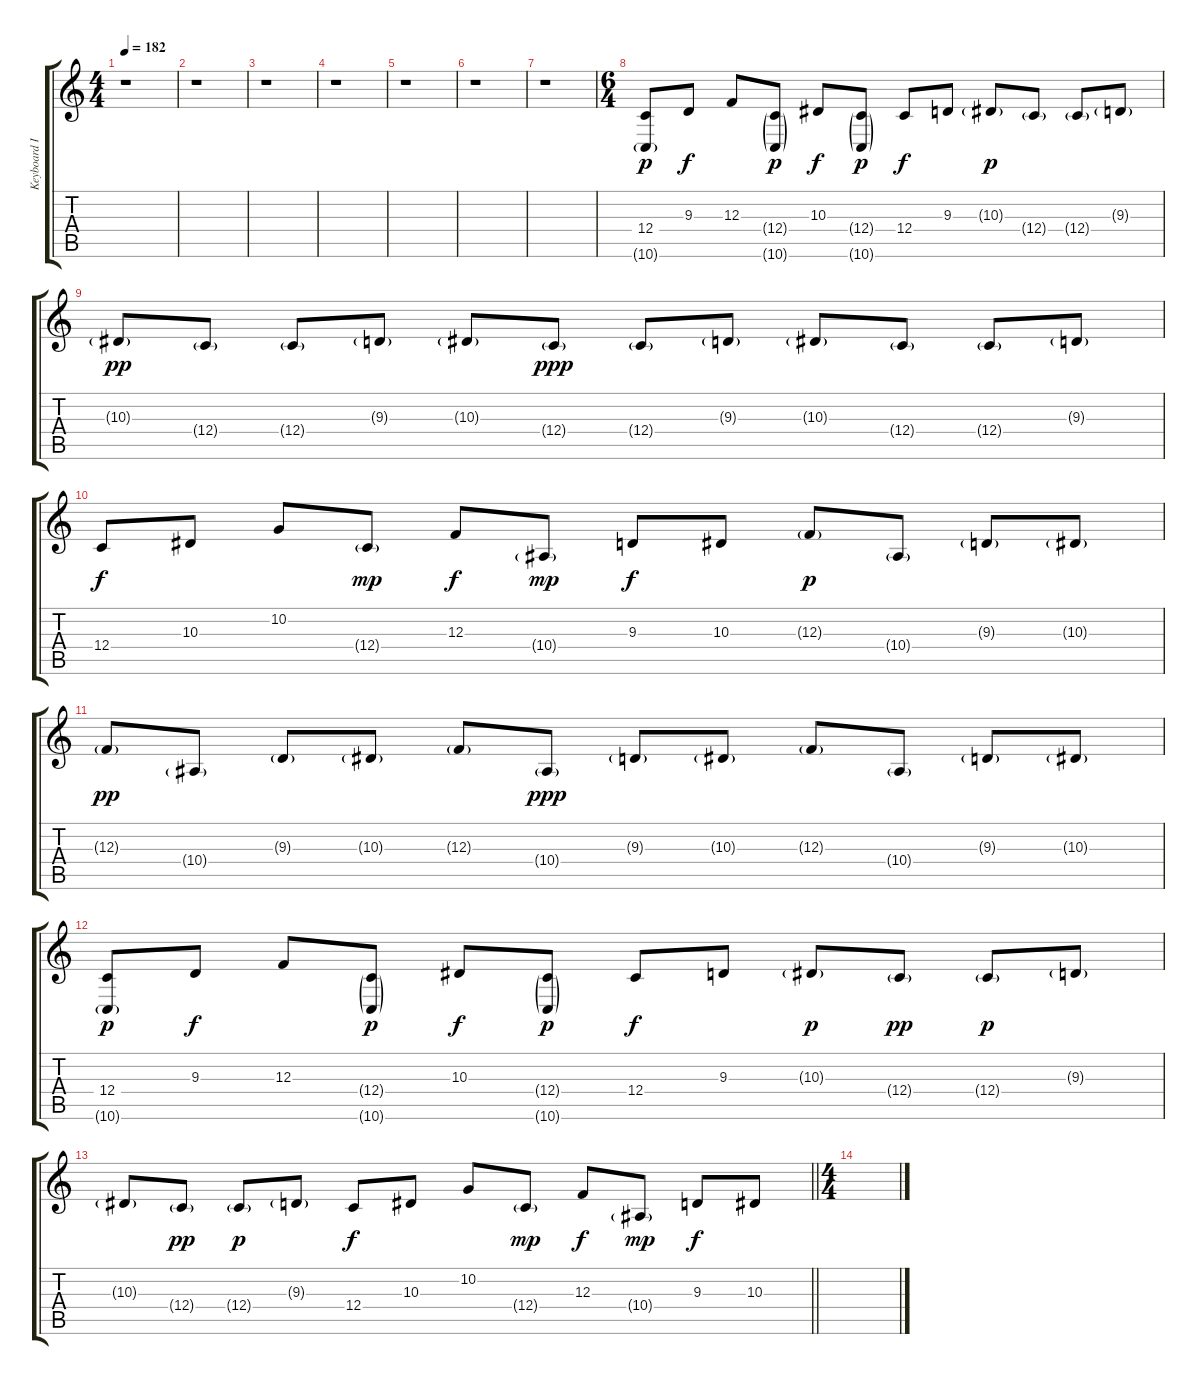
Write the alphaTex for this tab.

\track ("Keyboard II" "Keyboard I") {instrument synthbrass1}
\staff {score tabs}
\tuning (D4 A3 F3 C3 G2 D2) {hide}
\ts (4 4)
\tempo 182
\clef g2
\ks c
r.1{dy p instrument synthbrass1} |
r.1 |
r.1 |
r.1 |
r.1 |
r.1 |
r.1 |
\ts (6 4)
(12.4 10.6{g}).8{volume 12 balance 10} 9.3.8{dy f} 12.3.8 (12.4{g} 10.6{g}).8{dy p} 10.3.8{dy f} (12.4{g} 10.6{g}).8{dy p} 12.4.8{dy f} 9.3.8 10.3{g}.8{dy p} 12.4{g}.8 12.4{g}.8 9.3{g}.8 |
10.3{g}.8{dy pp} 12.4{g}.8 12.4{g}.8 9.3{g}.8 10.3{g}.8 12.4{g}.8{dy ppp} 12.4{g}.8 9.3{g}.8 10.3{g}.8 12.4{g}.8 12.4{g}.8 9.3{g}.8 |
12.4.8{dy f} 10.3.8 10.2.8 12.4{g}.8{dy mp} 12.3.8{dy f} 10.4{g}.8{dy mp} 9.3.8{dy f} 10.3.8 12.3{g}.8{dy p} 10.4{g}.8 9.3{g}.8 10.3{g}.8 |
12.3{g}.8{dy pp} 10.4{g}.8 9.3{g}.8 10.3{g}.8 12.3{g}.8 10.4{g}.8{dy ppp} 9.3{g}.8 10.3{g}.8 12.3{g}.8 10.4{g}.8 9.3{g}.8 10.3{g}.8 |
(12.4 10.6{g}).8{dy p} 9.3.8{dy f} 12.3.8 (12.4{g} 10.6{g}).8{dy p} 10.3.8{dy f} (12.4{g} 10.6{g}).8{dy p} 12.4.8{dy f} 9.3.8 10.3{g}.8{dy p} 12.4{g}.8{dy pp} 12.4{g}.8{dy p} 9.3{g}.8 |
\barLineRight lightlight
10.3{g}.8 12.4{g}.8{dy pp} 12.4{g}.8{dy p} 9.3{g}.8 12.4.8{dy f} 10.3.8 10.2.8 12.4{g}.8{dy mp} 12.3.8{dy f} 10.4{g}.8{dy mp} 9.3.8{dy f} 10.3.8 |
\ts (4 4)
